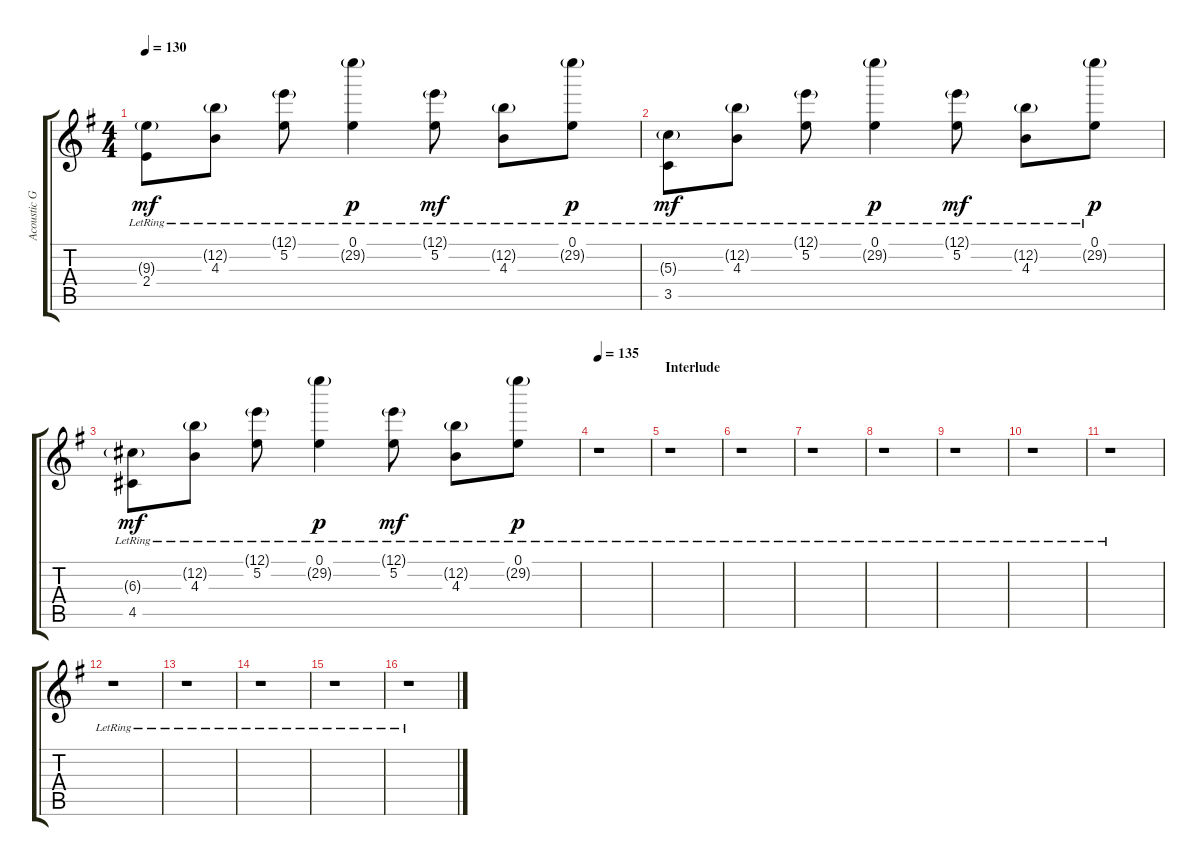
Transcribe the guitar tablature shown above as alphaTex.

\track ("Acoustic Guitar (R)" "Acoustic G") {instrument acousticguitarsteel}
\staff {score tabs}
\tuning (E4 B3 G3 D3 A2 E2) {hide}
\ts (4 4)
\tempo 130
\clef g2
\ks eminor
(9.3{g lr} 2.4{lr}).8{dy mf} (12.2{g lr} 4.3{lr}).8 (12.1{g lr} 5.2{lr}).8 (0.1{lr} 29.2{g lr}).4{dy p} (12.1{g lr} 5.2{lr}).8{dy mf} (12.2{g lr} 4.3{lr}).8 (0.1{lr} 29.2{g lr}).8{dy p} |
(5.3{g lr} 3.5{lr}).8{dy mf} (12.2{g lr} 4.3{lr}).8 (12.1{g lr} 5.2{lr}).8 (0.1{lr} 29.2{g lr}).4{dy p} (12.1{g lr} 5.2{lr}).8{dy mf} (12.2{g lr} 4.3{lr}).8 (0.1{lr} 29.2{g lr}).8{dy p} |
(6.3{g lr} 4.5{lr}).8{dy mf} (12.2{g lr} 4.3{lr}).8 (12.1{g lr} 5.2{lr}).8 (0.1{lr} 29.2{g lr}).4{dy p} (12.1{g lr} 5.2{lr}).8{dy mf} (12.2{g lr} 4.3{lr}).8 (0.1{lr} 29.2{g lr}).8{dy p} |
\tempo 135
r.1 |
\section ("" "Interlude")
r.1 |
r.1 |
r.1 |
r.1 |
r.1 |
r.1 |
r.1 |
r.1 |
r.1 |
r.1 |
r.1 |
r.1
